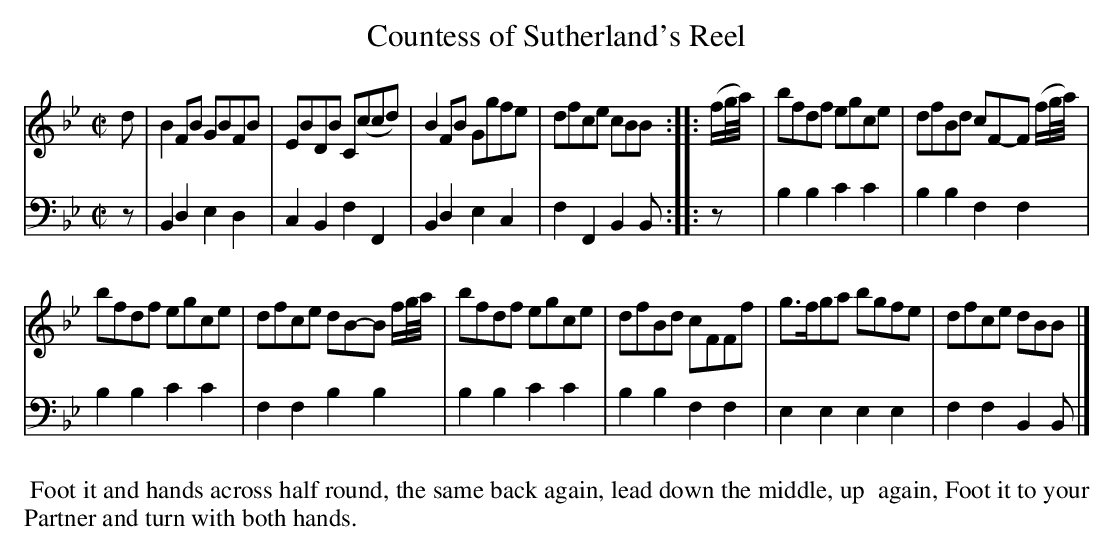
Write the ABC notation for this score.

X:1
T: Countess of Sutherland's Reel
M: C|
L: 1/8
K: Bb
V: 1
d |\
B2FB GBFB | EBDB C(ccd) |\
B2FB Ggfe | dfce cBB :|\
|: (f/g//a//) |\
bfdf egce | dfBd cF-F (f/g//a//) |
bfdf egce | dfce dB-B f/g//a// |\
bfdf egce | dfBd cFFf |\
g>fga bgfe | dfce dBB |]
V: 2 clef=bass middle=d
z |\
B2d2 e2d2 | c2B2 f2F2 | B2d2 e2c2 | f2F2 B2B :|
|:z |\
b2b2 c'2c'2 | b2b2 f2f2 | b2b2 c'2c'2 | f2f2 b2b2 |
b2b2 c'2c'2 | b2b2 f2f2 | e2e2 e2e2 | f2f2 B2B |]
